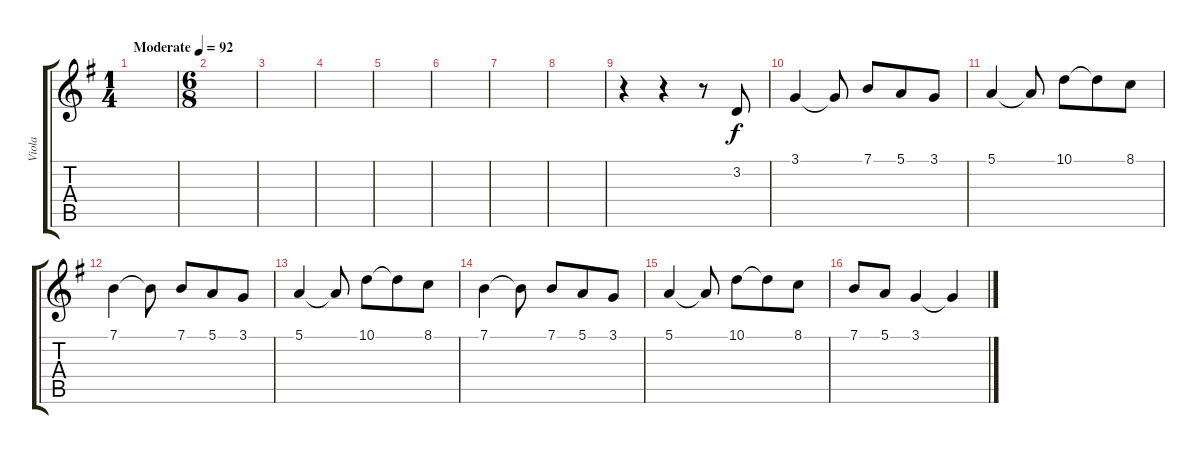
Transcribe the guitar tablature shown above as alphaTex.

\track ("Viola" "Viola") {instrument viola}
\staff {score tabs}
\tuning (E4 B3 G3 D3 A2 E2) {hide}
\ts (1 4)
\tempo (92 "Moderate")
\clef g2
\ks g
|
\ts (6 8)
|
|
|
|
|
|
|
r.4 r.4 r.8 3.2.8 |
3.1.4 3.1{t}.8 7.1.8 5.1.8 3.1.8 |
5.1.4 5.1{t}.8 10.1.8 10.1{t}.8 8.1.8 |
7.1.4 7.1{t}.8 7.1.8 5.1.8 3.1.8 |
5.1.4 5.1{t}.8 10.1.8 10.1{t}.8 8.1.8 |
7.1.4 7.1{t}.8 7.1.8 5.1.8 3.1.8 |
5.1.4 5.1{t}.8 10.1.8 10.1{t}.8 8.1.8 |
7.1.8 5.1.8 3.1.4 3.1{t}.4
